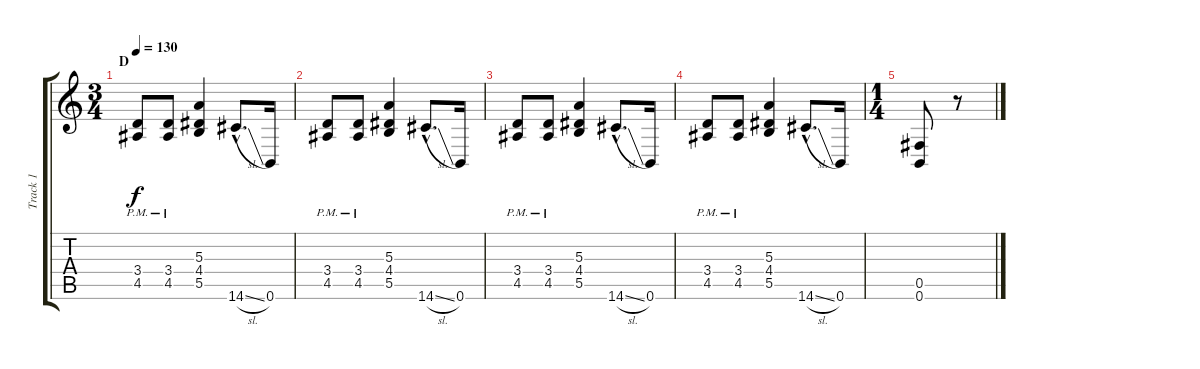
\track ("Track 1" "Track 1") {instrument distortionguitar}
\staff {score tabs}
\tuning (Db4 Ab3 E3 B2 Gb2 B1) {hide}
\ts (3 4)
\section ("" "D")
\tempo 130
\clef g2
\ks c
(3.4{pm} 4.5{pm}).8{dy f} (3.4{pm} 4.5{pm}).8 (5.3 4.4 5.5).4 14.6{sl hac}.8{d} 0.6.16 |
(3.4{pm} 4.5{pm}).8 (3.4{pm} 4.5{pm}).8 (5.3 4.4 5.5).4 14.6{sl hac}.8{d} 0.6.16 |
(3.4{pm} 4.5{pm}).8 (3.4{pm} 4.5{pm}).8 (5.3 4.4 5.5).4 14.6{sl hac}.8{d} 0.6.16 |
(3.4{pm} 4.5{pm}).8 (3.4{pm} 4.5{pm}).8 (5.3 4.4 5.5).4 14.6{sl hac}.8{d} 0.6.16 |
\ts (1 4)
(0.5 0.6).8 r.8
